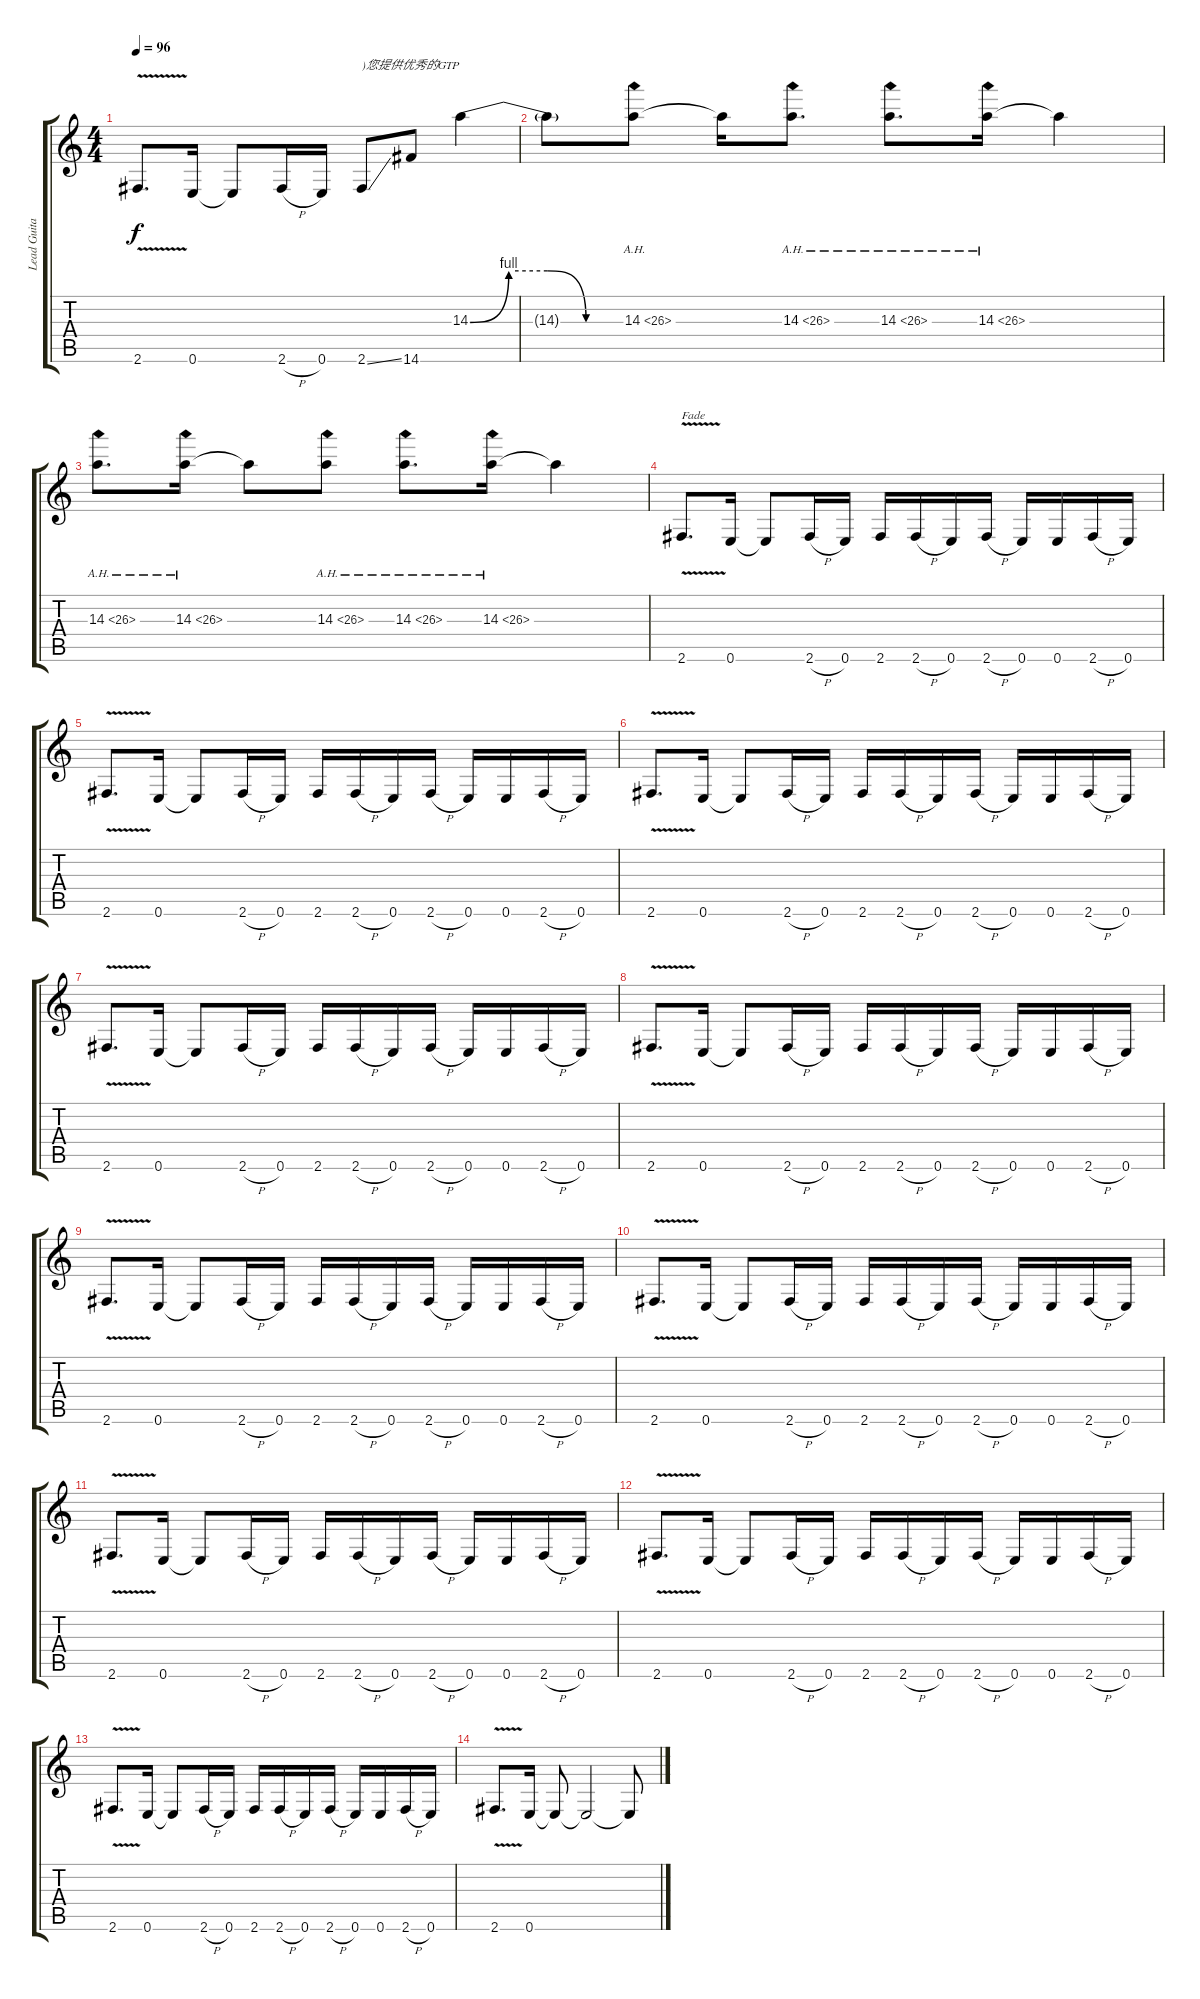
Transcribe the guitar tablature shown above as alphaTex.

\track ("Lead Guitar" "Lead Guita") {instrument distortionguitar}
\staff {score tabs}
\tuning (E4 B3 G3 D3 A2 E2) {hide}
\ts (4 4)
\tempo 96
\clef g2
\ks c
2.6{v}.8{d dy f} 0.6.16 0.6{t}.8 2.6{h}.16 0.6.16 2.6{ss}.8{txt ")您提供优秀的GTP"} 14.6.8 14.3{be (custom 0 0 15 4 30 4 45 0 60 0)}.4 |
14.3{t}.8 14.3{ah 12}.8 14.3{t}.16 14.3{ah 12}.8{d} 14.3{ah 12}.8{d} 14.3{ah 12}.16 14.3{t}.4 |
14.3{ah 12}.8{d} 14.3{ah 12}.16 14.3{t}.8 14.3{ah 12}.8 14.3{ah 12}.8{d} 14.3{ah 12}.16 14.3{t}.4 |
2.6{v}.8{d txt "Fade"} 0.6.16 0.6{t}.8 2.6{h}.16 0.6.16 2.6.16 2.6{h}.16 0.6.16 2.6{h}.16 0.6.16 0.6.16 2.6{h}.16 0.6.16 |
2.6{v}.8{d} 0.6.16 0.6{t}.8 2.6{h}.16 0.6.16 2.6.16 2.6{h}.16 0.6.16 2.6{h}.16 0.6.16 0.6.16 2.6{h}.16 0.6.16 |
2.6{v}.8{d} 0.6.16 0.6{t}.8 2.6{h}.16 0.6.16 2.6.16 2.6{h}.16 0.6.16 2.6{h}.16 0.6.16 0.6.16 2.6{h}.16 0.6.16 |
2.6{v}.8{d} 0.6.16 0.6{t}.8 2.6{h}.16 0.6.16 2.6.16 2.6{h}.16 0.6.16 2.6{h}.16 0.6.16 0.6.16 2.6{h}.16 0.6.16 |
2.6{v}.8{d} 0.6.16 0.6{t}.8 2.6{h}.16 0.6.16 2.6.16 2.6{h}.16 0.6.16 2.6{h}.16 0.6.16 0.6.16 2.6{h}.16 0.6.16 |
2.6{v}.8{d} 0.6.16 0.6{t}.8 2.6{h}.16 0.6.16 2.6.16 2.6{h}.16 0.6.16 2.6{h}.16 0.6.16 0.6.16 2.6{h}.16 0.6.16 |
2.6{v}.8{d} 0.6.16 0.6{t}.8 2.6{h}.16 0.6.16 2.6.16 2.6{h}.16 0.6.16 2.6{h}.16 0.6.16 0.6.16 2.6{h}.16 0.6.16 |
2.6{v}.8{d} 0.6.16 0.6{t}.8 2.6{h}.16 0.6.16 2.6.16 2.6{h}.16 0.6.16 2.6{h}.16 0.6.16 0.6.16 2.6{h}.16 0.6.16 |
2.6{v}.8{d} 0.6.16 0.6{t}.8 2.6{h}.16 0.6.16 2.6.16 2.6{h}.16 0.6.16 2.6{h}.16 0.6.16 0.6.16 2.6{h}.16 0.6.16 |
2.6{v}.8{d} 0.6.16 0.6{t}.8 2.6{h}.16 0.6.16 2.6.16 2.6{h}.16 0.6.16 2.6{h}.16 0.6.16 0.6.16 2.6{h}.16 0.6.16 |
2.6{v}.8{d} 0.6.16 0.6{t}.8 0.6{t}.2 0.6{t}.8
